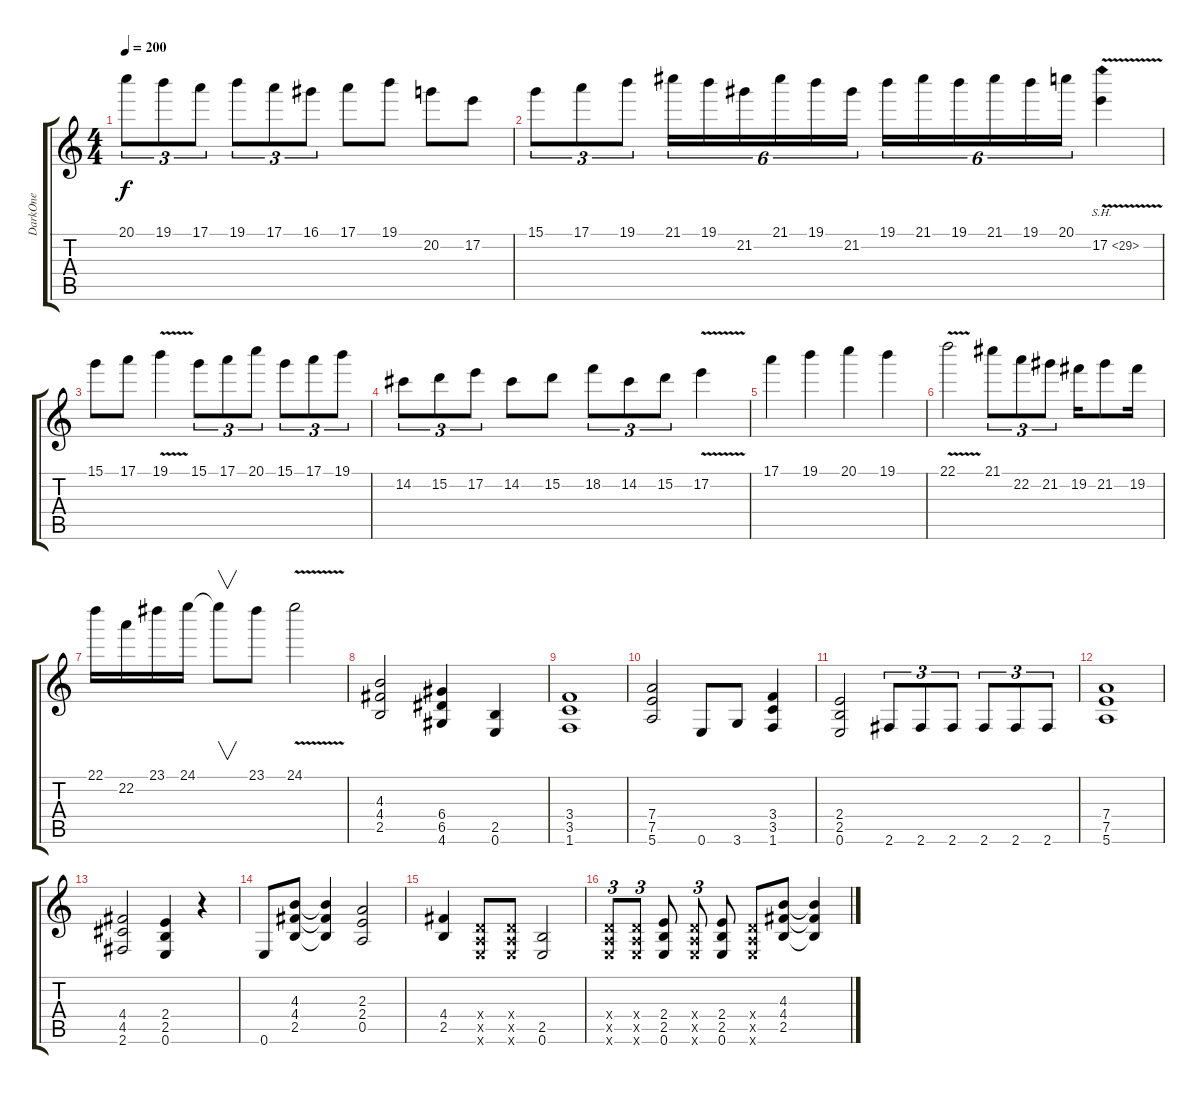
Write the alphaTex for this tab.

\track ("DarkOne" "DarkOne") {instrument distortionguitar}
\staff {score tabs}
\tuning (E4 B3 G3 D3 A2 E2) {hide}
\ts (4 4)
\tempo 200
\clef g2
\ks c
20.1.8{tu (3 2) dy f} 19.1.8{tu (3 2)} 17.1.8{tu (3 2)} 19.1.8{tu (3 2)} 17.1.8{tu (3 2)} 16.1.8{tu (3 2)} 17.1.8 19.1.8 20.2.8 17.2.8 |
15.1.8{tu (3 2)} 17.1.8{tu (3 2)} 19.1.8{tu (3 2)} 21.1.16{tu (6 4)} 19.1.16{tu (6 4)} 21.2.16{tu (6 4)} 21.1.16{tu (6 4)} 19.1.16{tu (6 4)} 21.2.16{tu (6 4)} 19.1.16{tu (6 4)} 21.1.16{tu (6 4)} 19.1.16{tu (6 4)} 21.1.16{tu (6 4)} 19.1.16{tu (6 4)} 20.1.16{tu (6 4)} 17.2{sh 12 v}.4 |
15.1.8 17.1.8 19.1{v}.4 15.1.8{tu (3 2)} 17.1.8{tu (3 2)} 20.1.8{tu (3 2)} 15.1.8{tu (3 2)} 17.1.8{tu (3 2)} 19.1.8{tu (3 2)} |
14.2.8{tu (3 2)} 15.2.8{tu (3 2)} 17.2.8{tu (3 2)} 14.2.8 15.2.8 18.2.8{tu (3 2)} 14.2.8{tu (3 2)} 15.2.8{tu (3 2)} 17.2{v}.4 |
17.1.4 19.1.4 20.1.4 19.1.4 |
22.1{v}.2 21.1.8{tu (3 2)} 22.2.8{tu (3 2)} 21.2.8{tu (3 2)} 19.2.16 21.2.8 19.2.16 |
22.1.16 22.2.16 23.1.16 24.1.16 24.1{t}.8{v} 23.1.8 24.1{v}.2 |
(4.3 4.4 2.5).2 (6.4 6.5 4.6).4 (2.5 0.6).4 |
(3.4 3.5 1.6).1 |
(7.4 7.5 5.6).2 0.6.8 3.6.8 (3.4 3.5 1.6).4 |
(2.4 2.5 0.6).2 2.6.8{tu (3 2)} 2.6.8{tu (3 2)} 2.6.8{tu (3 2)} 2.6.8{tu (3 2)} 2.6.8{tu (3 2)} 2.6.8{tu (3 2)} |
(7.4 7.5 5.6).1 |
(4.4 4.5 2.6).2 (2.4 2.5 0.6).4 r.4 |
0.6.8 (4.3 4.4 2.5).8 (4.3{t} 4.4{t} 2.5{t}).4 (2.3 2.4 0.5).2 |
(4.4 2.5).4 (0.4{x} 0.5{x} 0.6{x}).8 (0.4{x} 0.5{x} 0.6{x}).8 (2.5 0.6).2 |
(0.4{x} 0.5{x} 0.6{x}).8{tu (3 2)} (0.4{x} 0.5{x} 0.6{x}).8{tu (3 2)} (2.4 2.5 0.6).8 (0.4{x} 0.5{x} 0.6{x}).8{tu (3 2)} (2.4 2.5 0.6).8 (0.4{x} 0.5{x} 0.6{x}).8 (4.3 4.4 2.5).8 (4.3{t} 4.4{t} 2.5{t}).4
